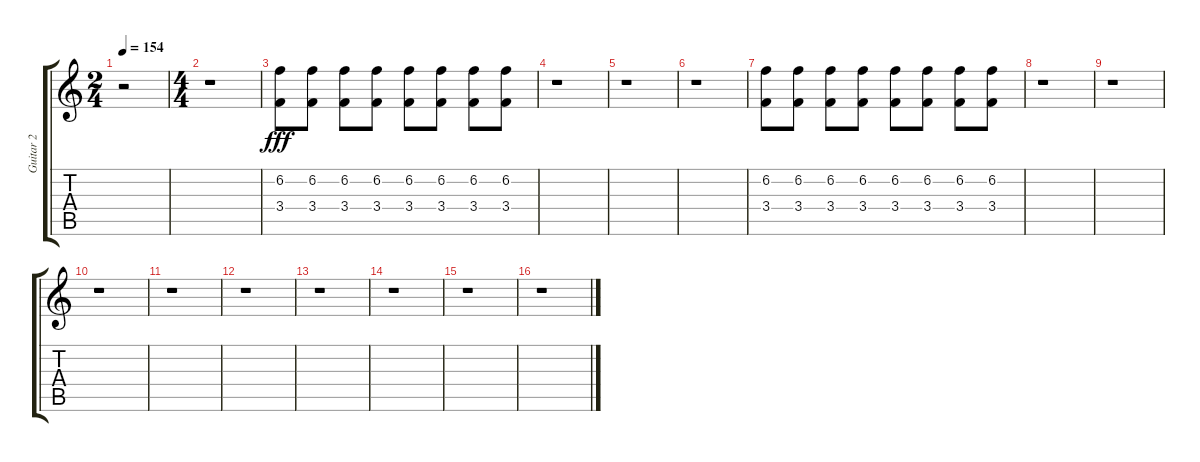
\track ("Guitar 2" "Guitar 2") {instrument overdrivenguitar}
\staff {score tabs}
\tuning (E4 B3 G3 D3 A2 E2) {hide}
\ts (2 4)
\tempo 154
\clef g2
\ks c
r.2{dy fff instrument overdrivenguitar} |
\ts (4 4)
r.1 |
(6.2 3.4).8 (6.2 3.4).8 (6.2 3.4).8 (6.2 3.4).8 (6.2 3.4).8 (6.2 3.4).8 (6.2 3.4).8 (6.2 3.4).8 |
r.1 |
r.1 |
r.1 |
(6.2 3.4).8 (6.2 3.4).8 (6.2 3.4).8 (6.2 3.4).8 (6.2 3.4).8 (6.2 3.4).8 (6.2 3.4).8 (6.2 3.4).8 |
r.1 |
r.1 |
r.1 |
r.1 |
r.1 |
r.1 |
r.1 |
r.1 |
r.1
